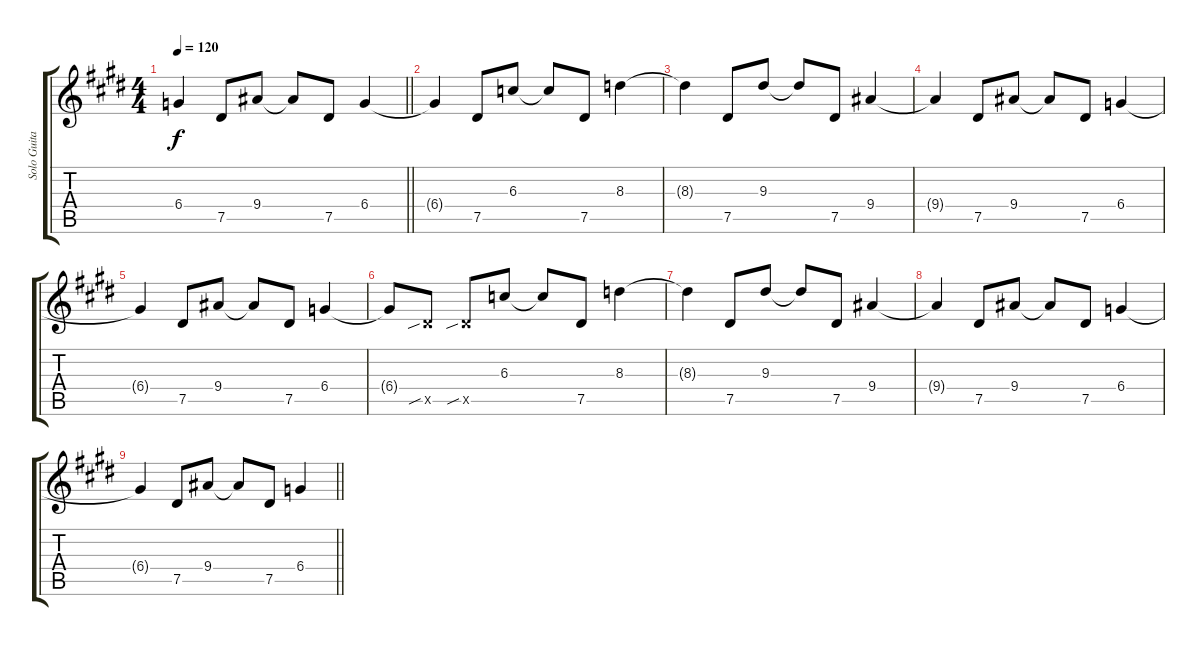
\track ("Solo Guitar" "Solo Guita") {instrument distortionguitar}
\staff {score tabs}
\tuning (Eb4 Bb3 Gb3 Db3 Ab2 Eb2) {hide}
\ts (4 4)
\tempo 120
\clef g2
\barLineRight lightlight
\ks c#minor
6.4{t}.4{dy f} 7.5.8 9.4.8 9.4{t}.8 7.5.8 6.4.4 |
6.4{t}.4 7.5.8 6.3.8 6.3{t}.8 7.5.8 8.3.4 |
8.3{t}.4 7.5.8 9.3.8 9.3{t}.8 7.5.8 9.4.4 |
\ks e
9.4{t}.4 7.5.8 9.4.8 9.4{t}.8 7.5.8 6.4.4 |
\ks c#minor
6.4{t}.4 7.5.8 9.4.8 9.4{t}.8 7.5.8 6.4.4 |
6.4{t}.8 7.5{sib x}.8 7.5{sib x}.8 6.3.8 6.3{t}.8 7.5.8 8.3.4 |
8.3{t}.4 7.5.8 9.3.8 9.3{t}.8 7.5.8 9.4.4 |
\ks e
9.4{t}.4 7.5.8 9.4.8 9.4{t}.8 7.5.8 6.4.4 |
\barLineRight lightlight
\ks c#minor
6.4{t}.4 7.5.8 9.4.8 9.4{t}.8 7.5.8 6.4.4
